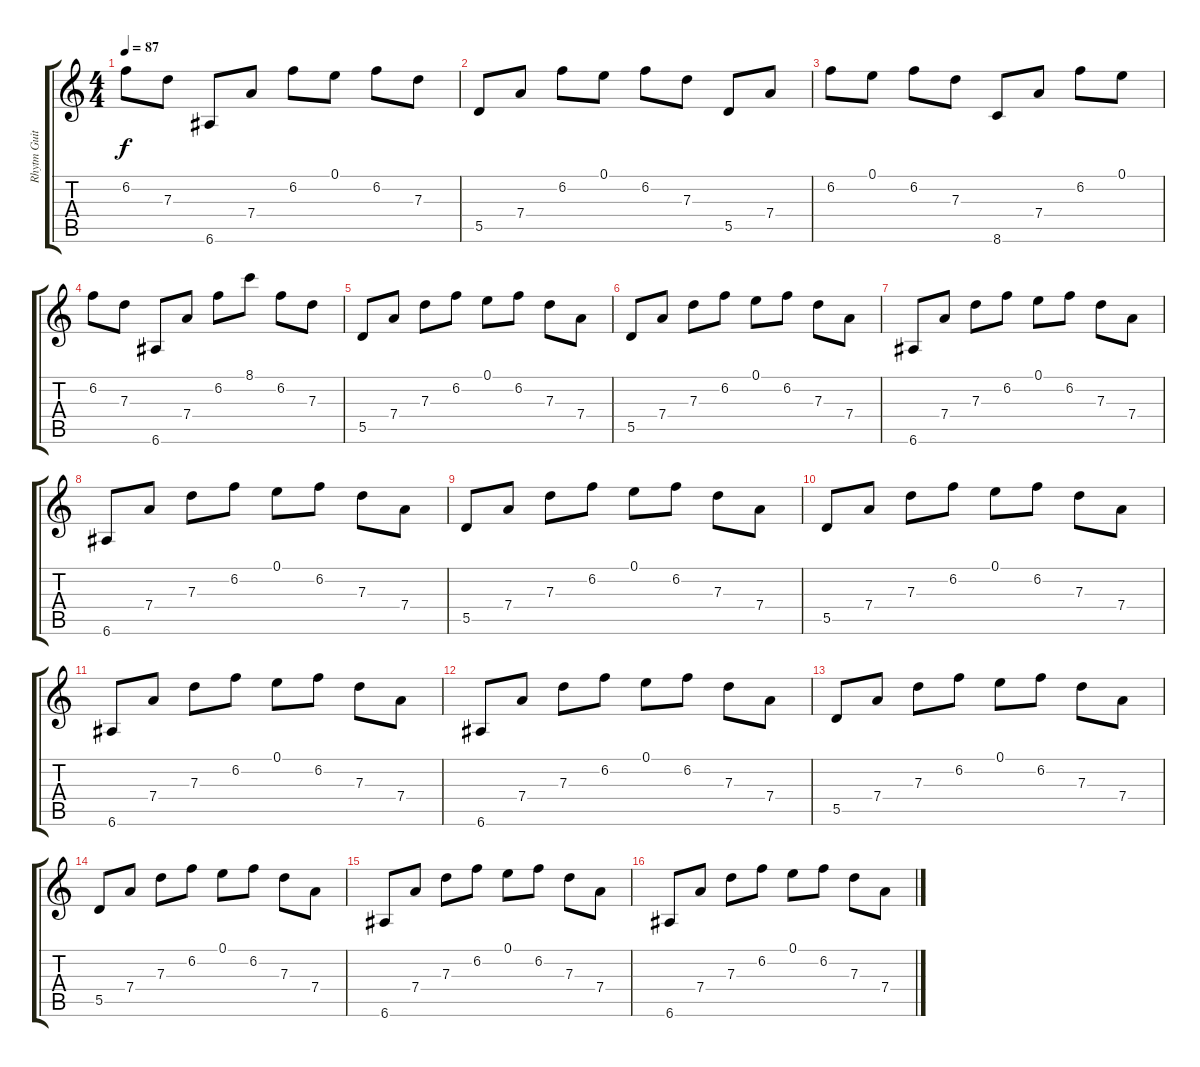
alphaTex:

\track ("Rhytm Guitar" "Rhytm Guit") {instrument distortionguitar}
\staff {score tabs}
\tuning (E4 B3 G3 D3 A2 E2) {hide}
\ts (4 4)
\tempo 87
\clef g2
\ks c
6.2.8{dy f} 7.3.8 6.6.8 7.4.8 6.2.8 0.1.8 6.2.8 7.3.8 |
5.5.8 7.4.8 6.2.8 0.1.8 6.2.8 7.3.8 5.5.8 7.4.8 |
6.2.8 0.1.8 6.2.8 7.3.8 8.6.8 7.4.8 6.2.8 0.1.8 |
6.2.8 7.3.8 6.6.8 7.4.8 6.2.8 8.1.8 6.2.8 7.3.8 |
5.5.8 7.4.8 7.3.8 6.2.8 0.1.8 6.2.8 7.3.8 7.4.8 |
5.5.8 7.4.8 7.3.8 6.2.8 0.1.8 6.2.8 7.3.8 7.4.8 |
6.6.8 7.4.8 7.3.8 6.2.8 0.1.8 6.2.8 7.3.8 7.4.8 |
6.6.8 7.4.8 7.3.8 6.2.8 0.1.8 6.2.8 7.3.8 7.4.8 |
5.5.8 7.4.8 7.3.8 6.2.8 0.1.8 6.2.8 7.3.8 7.4.8 |
5.5.8 7.4.8 7.3.8 6.2.8 0.1.8 6.2.8 7.3.8 7.4.8 |
6.6.8 7.4.8 7.3.8 6.2.8 0.1.8 6.2.8 7.3.8 7.4.8 |
6.6.8 7.4.8 7.3.8 6.2.8 0.1.8 6.2.8 7.3.8 7.4.8 |
5.5.8 7.4.8 7.3.8 6.2.8 0.1.8 6.2.8 7.3.8 7.4.8 |
5.5.8 7.4.8 7.3.8 6.2.8 0.1.8 6.2.8 7.3.8 7.4.8 |
6.6.8 7.4.8 7.3.8 6.2.8 0.1.8 6.2.8 7.3.8 7.4.8 |
6.6.8 7.4.8 7.3.8 6.2.8 0.1.8 6.2.8 7.3.8 7.4.8
